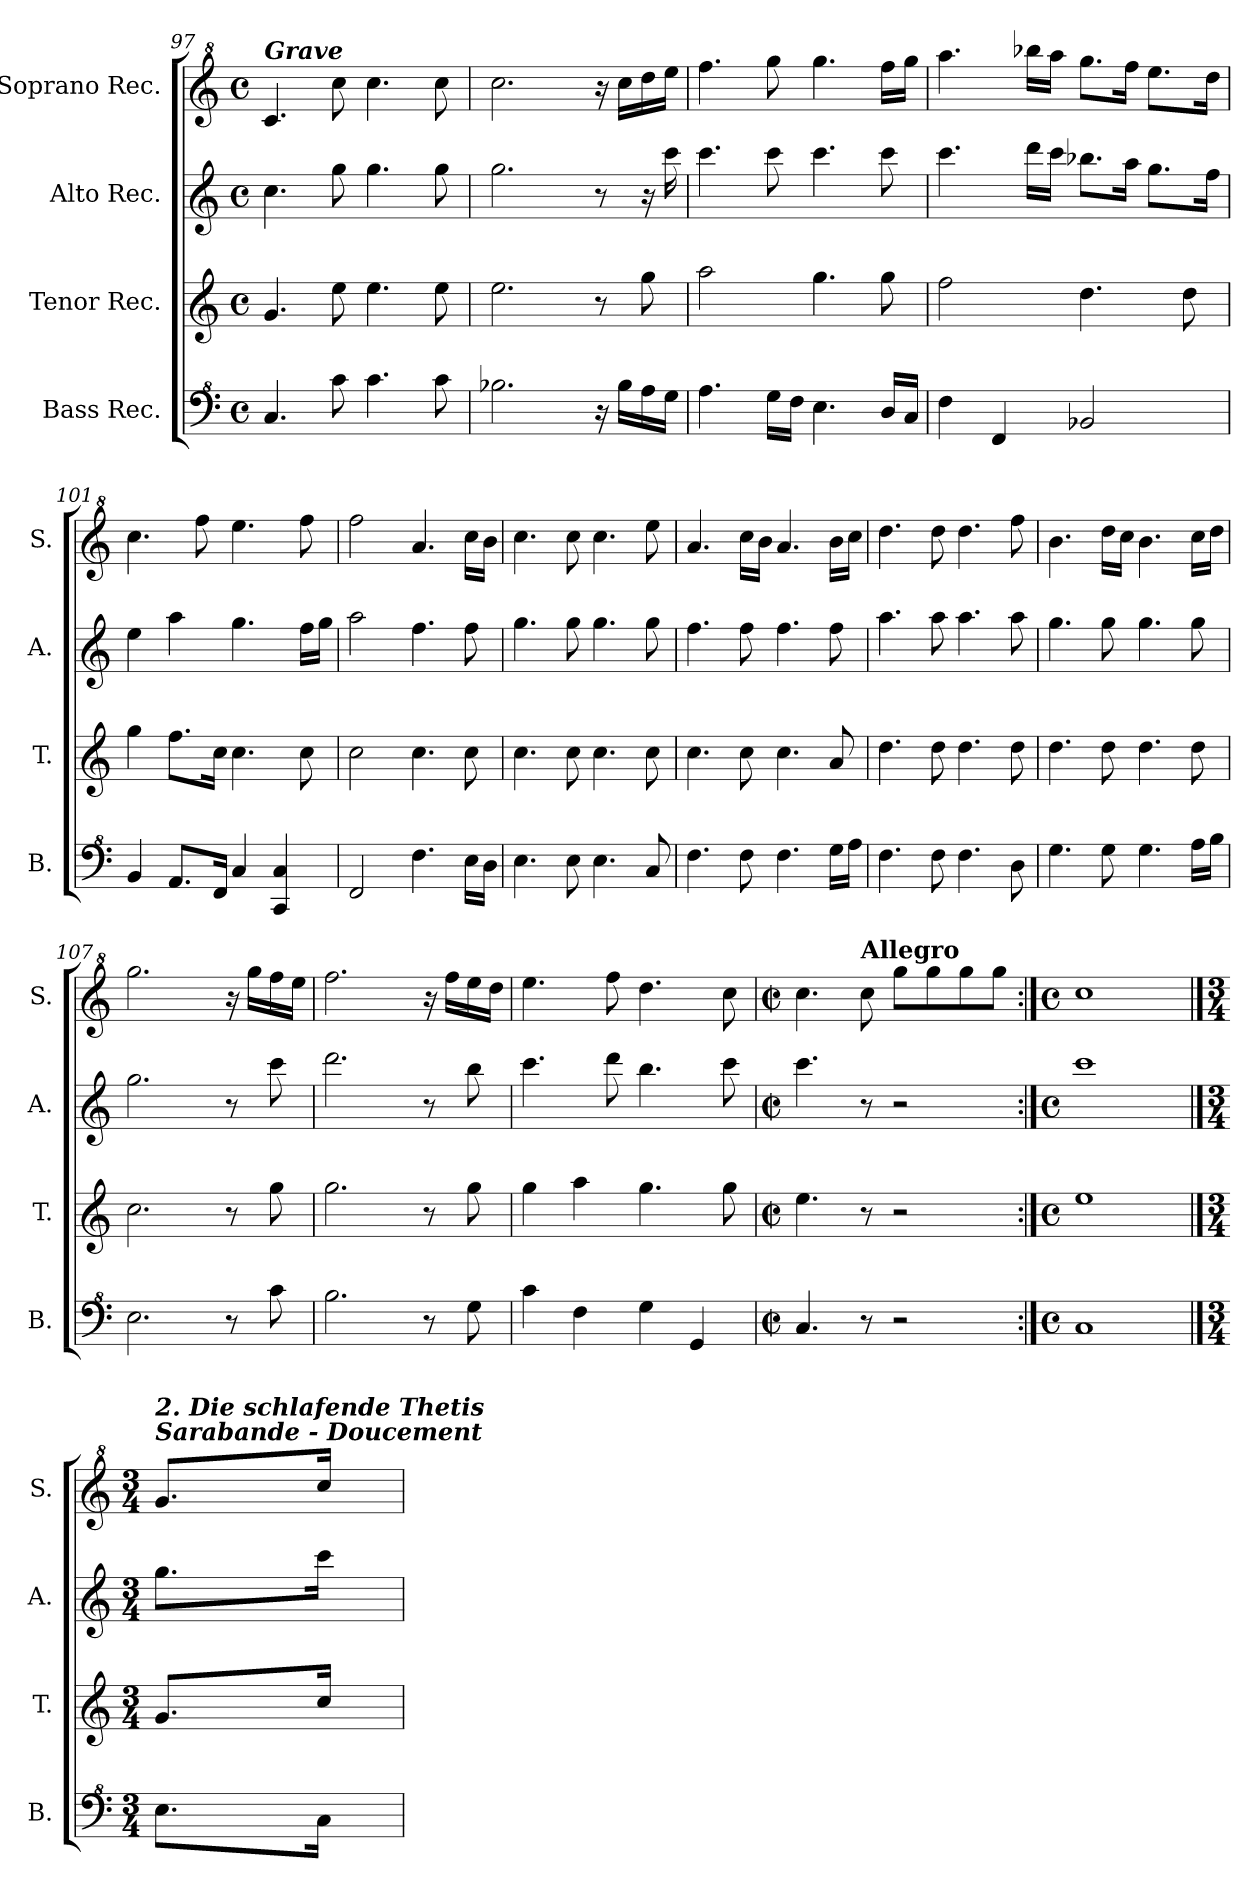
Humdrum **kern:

**kern	**kern	**kern	**kern
*part4	*part3	*part2	*part1
*staff4	*staff3	*staff2	*staff1
*I"Bass Rec.	*I"Tenor Rec.	*I"Alto Rec.	*I"Soprano Rec.
*I'B.	*I'T.	*I'A.	*I'S.
!!LO:PB:g=z
*clefF^4	*clefG2	*clefG2	*clefG^2
*k[]	*k[]	*k[]	*k[]
*M4/4	*M4/4	*M4/4	*M4/4
*met(c)	*met(c)	*met(c)	*met(c)
*MM100	*MM100	*MM100	*MM100
=97	=97	=97	=97
!	!	!	!LO:TX:a:Bi:t=Grave
4.c/	4.g/	4.cc\	4.cc/
8cc\	8ee\	8gg\	8ccc\
4.cc\	4.ee\	4.gg\	4.ccc\
8cc\	8ee\	8gg\	8ccc\
=98	=98	=98	=98
2.b-X\	2.ee\	2.gg\	2.ccc\
16r	8r	8r	16r
16b-\LL	.	.	16ccc\LL
16a\	8gg\	16r	16ddd\
16g\JJ	.	16ccc\	16eee\JJ
=99	=99	=99	=99
4.a\	2aa\	4.ccc\	4.fff\
16g\LL	.	8ccc\	8ggg\
16f\JJ	.	.	.
4.e\	4.gg\	4.ccc\	4.ggg\
16d/LL	8gg\	8ccc\	16fff\LL
16c/JJ	.	.	16ggg\JJ
=100	=100	=100	=100
4f\	2ff\	4.ccc\	4.aaa\
4F/	.	.	.
.	.	16ddd\LL	16bbb-X\LL
.	.	16ccc\JJ	16aaa\JJ
2B-X/	4.dd\	8.bb-X\L	8.ggg\L
.	.	16aa\Jk	16fff\Jk
.	.	8.gg\L	8.eee\L
.	8dd\	.	.
.	.	16ff\Jk	16ddd\Jk
=101	=101	=101	=101
4B/	4gg\	4ee\	4.ccc\
8.A/L	8.ff\L	4aa\	.
.	.	.	8fff\
16F/Jk	16cc\Jk	.	.
4c/	4.cc\	4.gg\	4.eee\
4C/ 4c/	.	.	.
.	8cc\	16ff\LL	8fff\
.	.	16gg\JJ	.
=102	=102	=102	=102
2F/	2cc\	2aa\	2fff\
4.f\	4.cc\	4.ff\	4.aa/
16e\LL	8cc\	8ff\	16ccc\LL
16d\JJ	.	.	16bb\JJ
=103	=103	=103	=103
4.e\	4.cc\	4.gg\	4.ccc\
8e\	8cc\	8gg\	8ccc\
4.e\	4.cc\	4.gg\	4.ccc\
8c/	8cc\	8gg\	8eee\
!!LO:LB:g=z
=104	=104	=104	=104
4.f\	4.cc\	4.ff\	4.aa/
8f\	8cc\	8ff\	16ccc\LL
.	.	.	16bb\JJ
4.f\	4.cc\	4.ff\	4.aa/
16g\LL	8a/	8ff\	16bb\LL
16a\JJ	.	.	16ccc\JJ
=105	=105	=105	=105
4.f\	4.dd\	4.aa\	4.ddd\
8f\	8dd\	8aa\	8ddd\
4.f\	4.dd\	4.aa\	4.ddd\
8d\	8dd\	8aa\	8fff\
=106	=106	=106	=106
4.g\	4.dd\	4.gg\	4.bb\
8g\	8dd\	8gg\	16ddd\LL
.	.	.	16ccc\JJ
4.g\	4.dd\	4.gg\	4.bb\
16a\LL	8dd\	8gg\	16ccc\LL
16b\JJ	.	.	16ddd\JJ
=107	=107	=107	=107
2.e\	2.cc\	2.gg\	2.ggg\
8r	8r	8r	16r
.	.	.	16ggg\LL
8cc\	8gg\	8ccc\	16fff\
.	.	.	16eee\JJ
=108	=108	=108	=108
2.b\	2.gg\	2.ddd\	2.fff\
8r	8r	8r	16r
.	.	.	16fff\LL
8g\	8gg\	8bb\	16eee\
.	.	.	16ddd\JJ
=109	=109	=109	=109
4cc\	4gg\	4.ccc\	4.eee\
4f\	4aa\	.	.
.	.	8ddd\	8fff\
4g\	4.gg\	4.bb\	4.ddd\
4G/	.	.	.
.	8gg\	8ccc\	8ccc\
=110	=110	=110	=110
*M2/2	*M2/2	*M2/2	*M2/2
*met(c|)	*met(c|)	*met(c|)	*met(c|)
4.c/	4.ee\	4.ccc\	4.ccc\
*	*	*	*MM120
!	!	!	!LO:TX:a:B:t=Allegro
8r	8r	8r	8ccc\
2r	2r	2r	8ggg\L
.	.	.	8ggg\
.	.	.	8ggg\
.	.	.	8ggg\J
=111:|!	=111:|!	=111:|!	=111:|!
*M4/4	*M4/4	*M4/4	*M4/4
*met(c)	*met(c)	*met(c)	*met(c)
1c	1ee	1ccc	1ccc
!!LO:LB:g=z
==112	==112	==112	==112
*k[]	*k[]	*k[]	*k[]
*M3/4	*M3/4	*M3/4	*M3/4
*	*	*	*MM70
!	!	!	!LO:TX:a:Bi:t=Sarabande - Doucement
!	!	!	!LO:TX:a:Bi:t=2. Die schlafende Thetis
8.e\L	8.g/L	8.gg\L	8.gg/L
16c\Jk	16cc/Jk	16ccc\Jk	16ccc/Jk
=	=	=	=
*-	*-	*-	*-
